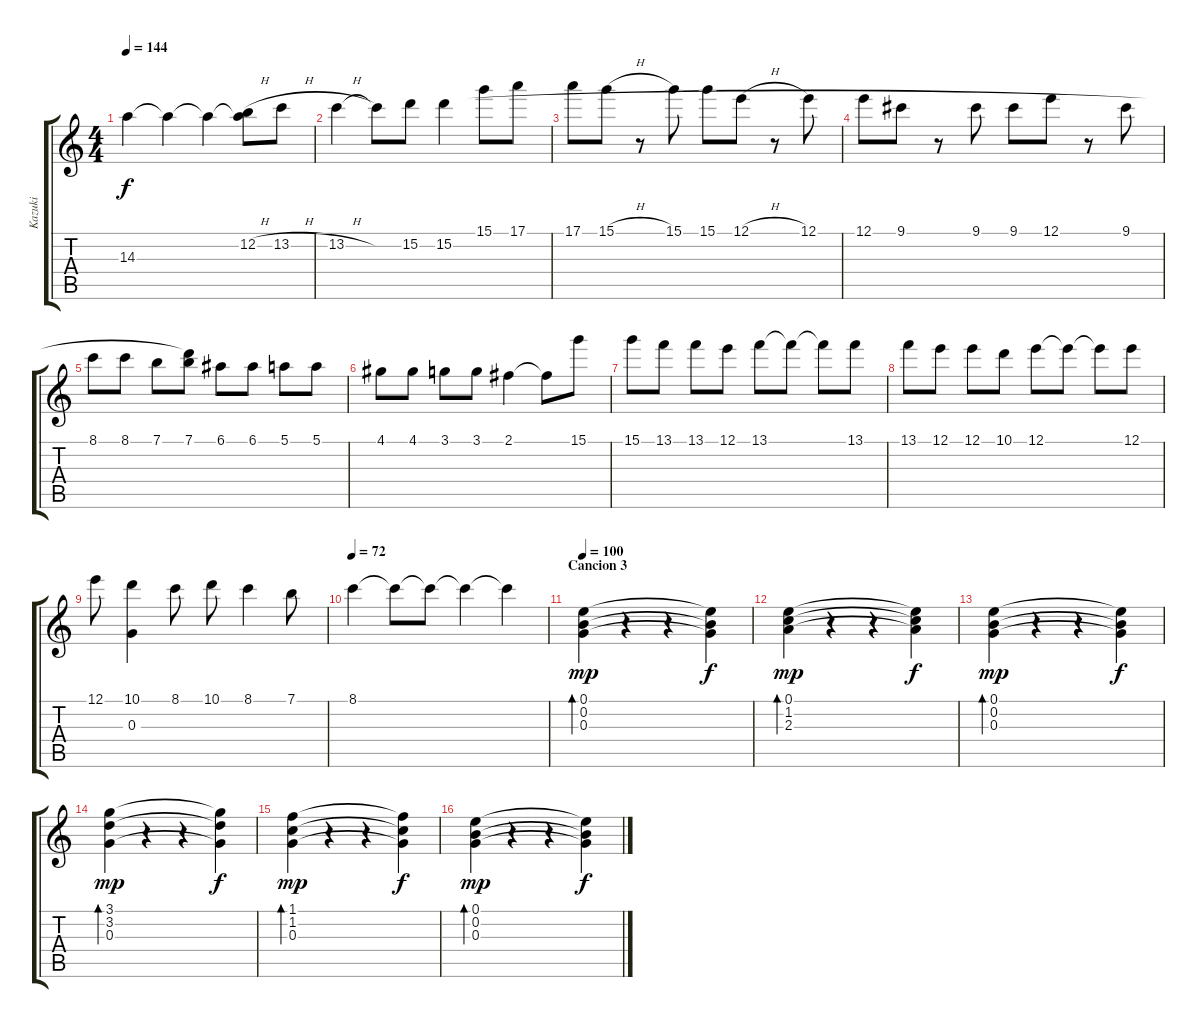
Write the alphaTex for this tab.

\track ("Kazuki" "Kazuki") {instrument electricguitarclean}
\staff {score tabs}
\tuning (E4 B3 G3 D3 A2 E2) {hide}
\ts (4 4)
\tempo 144
\clef g2
\ks c
14.3.4{dy f} 14.3{t}.4 14.3{t}.4 (12.2{h} 14.3{t}).8 13.2{h}.8 |
13.2{h}.4 13.2{t}.8 15.2.8 15.2.4 15.1.8 17.1.8 |
17.1.8 15.1{h}.8 r.8 15.1.8 15.1.8 12.1{h}.8 r.8 12.1.8 |
12.1.8 9.1.8 r.8 9.1.8 9.1.8 12.1.8 r.8 9.1.8 |
8.1.8 8.1.8 7.1.8 (7.1 15.2{t}).8 6.1.8 6.1.8 5.1.8 5.1.8 |
4.1.8 4.1.8 3.1.8 3.1.8 2.1.4 2.1{t}.8 15.1.8 |
15.1.8 13.1.8 13.1.8 12.1.8 13.1.8 13.1{t}.8 13.1{t}.8 13.1.8 |
13.1.8 12.1.8 12.1.8 10.1.8 12.1.8 12.1{t}.8 12.1{t}.8 12.1.8 |
12.1.8 (10.1 0.3).4 8.1.8 10.1.8 8.1.4 7.1.8 |
\tempo 72
8.1.4 8.1{t}.8 8.1{t}.8 8.1{t}.4 8.1{t}.4 |
\section ("" "Cancion 3")
\tempo 100
(0.1 0.2 0.3).4{bd 480 dy mp instrument electricguitarclean} r.4 r.4 (0.1{t} 0.2{t} 0.3{t}).4{dy f} |
(0.1 1.2 2.3).4{bd 480 dy mp} r.4 r.4 (0.1{t} 1.2{t} 2.3{t}).4{dy f} |
(0.1 0.2 0.3).4{bd 480 dy mp} r.4 r.4 (0.1{t} 0.2{t} 0.3{t}).4{dy f} |
(3.1 3.2 0.3).4{bd 480 dy mp} r.4 r.4 (3.1{t} 3.2{t} 0.3{t}).4{dy f} |
(1.1 1.2 0.3).4{bd 480 dy mp} r.4 r.4 (1.1{t} 1.2{t} 0.3{t}).4{dy f} |
(0.1 0.2 0.3).4{bd 480 dy mp} r.4 r.4 (0.1{t} 0.2{t} 0.3{t}).4{dy f}
